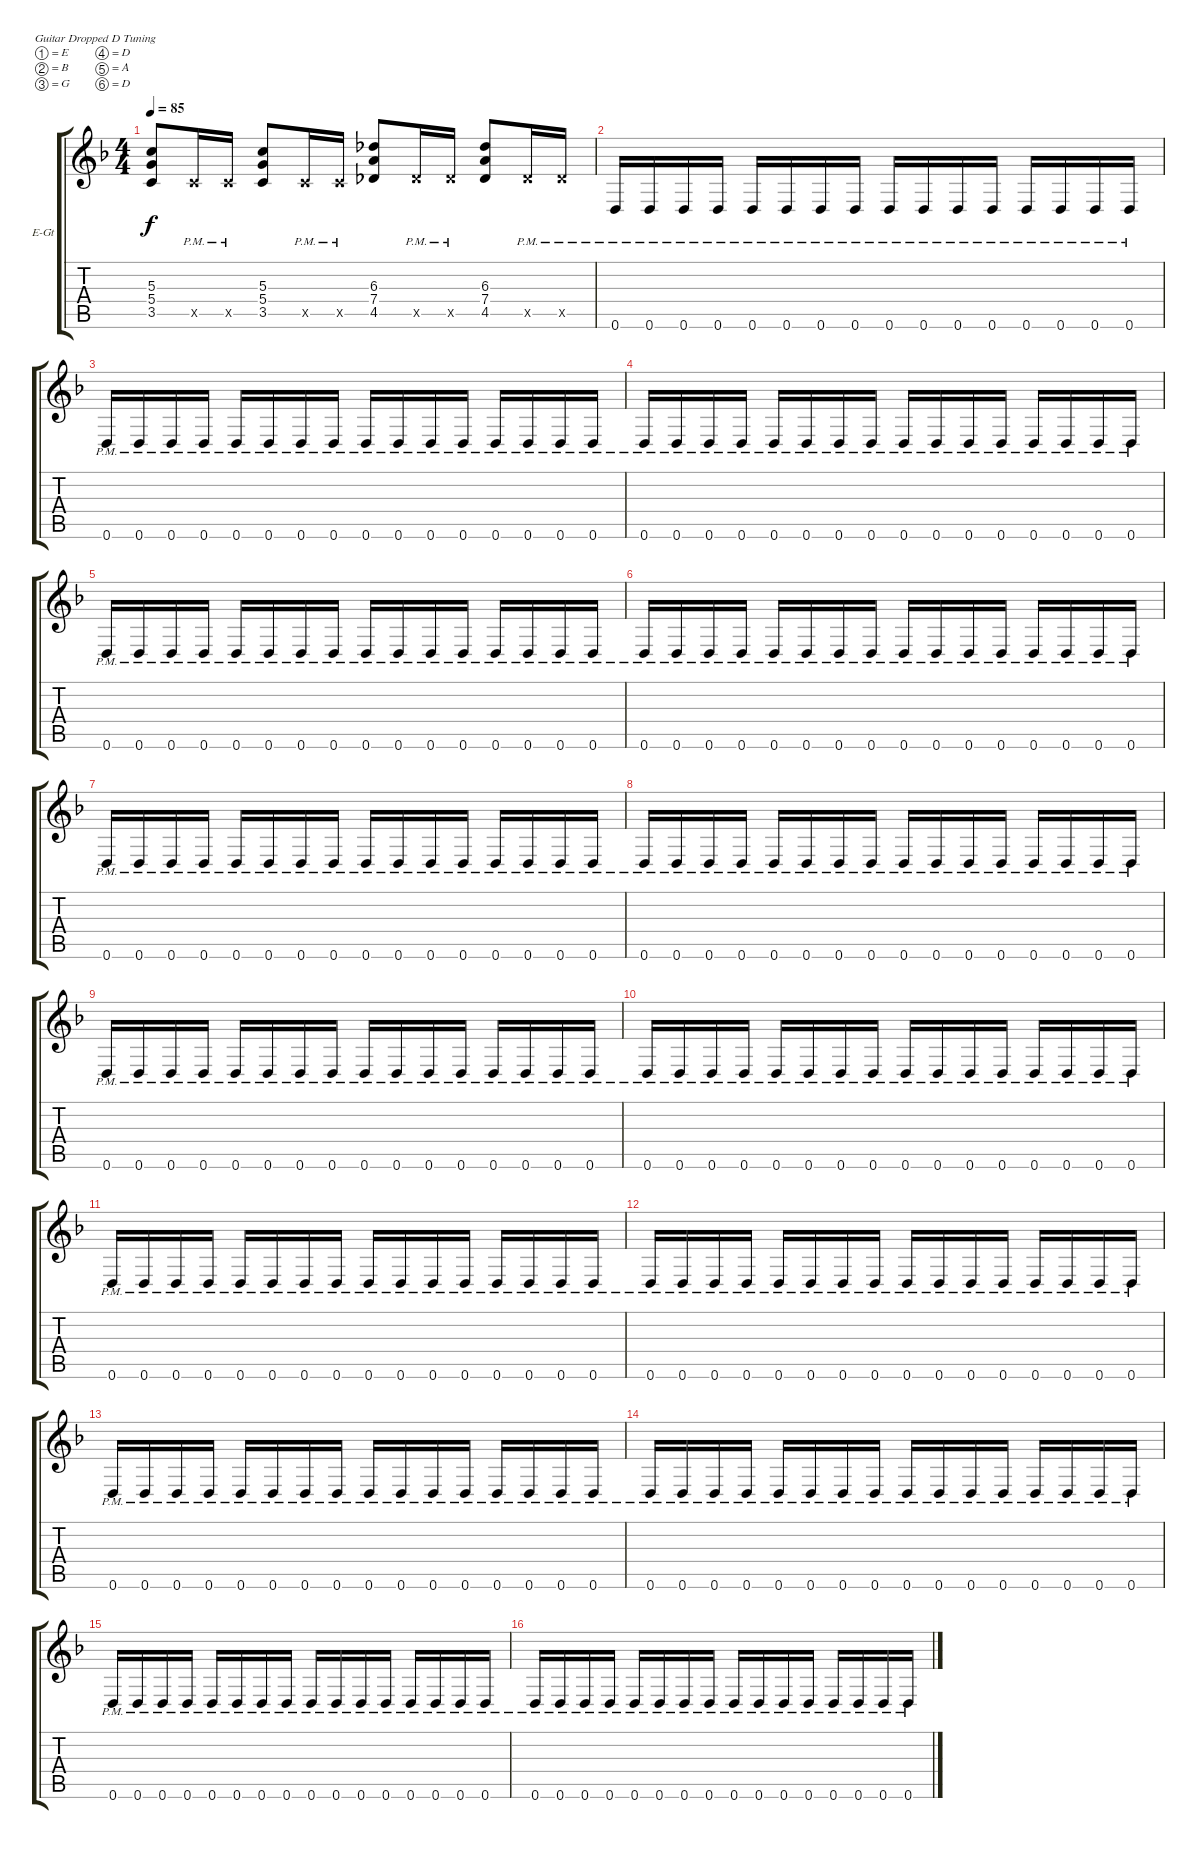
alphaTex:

\bracketExtendMode groupsimilarinstruments
\firstSystemTrackNameOrientation horizontal
\otherSystemsTrackNameOrientation horizontal
\track ("Rhythm Guitar 1" "E-Gt") {instrument distortionguitar}
\staff {score tabs}
\tuning (E4 B3 G3 D3 A2 D2)
\ts (4 4)
\tempo 85
\clef g2
\ks dminor
(3.5 5.4 5.3).8{dy f} 3.5{pm x}.16 3.5{pm x}.16 (3.5 5.4 5.3).8 3.5{pm x}.16 3.5{pm x}.16 (4.5 7.4 6.3).8 4.5{pm x}.16 4.5{pm x}.16 (4.5 7.4 6.3).8 4.5{pm x}.16 4.5{pm x}.16 |
0.6{pm}.16 0.6{pm}.16 0.6{pm}.16 0.6{pm}.16 0.6{pm}.16 0.6{pm}.16 0.6{pm}.16 0.6{pm}.16 0.6{pm}.16 0.6{pm}.16 0.6{pm}.16 0.6{pm}.16 0.6{pm}.16 0.6{pm}.16 0.6{pm}.16 0.6{pm}.16 |
0.6{pm}.16 0.6{pm}.16 0.6{pm}.16 0.6{pm}.16 0.6{pm}.16 0.6{pm}.16 0.6{pm}.16 0.6{pm}.16 0.6{pm}.16 0.6{pm}.16 0.6{pm}.16 0.6{pm}.16 0.6{pm}.16 0.6{pm}.16 0.6{pm}.16 0.6{pm}.16 |
0.6{pm}.16 0.6{pm}.16 0.6{pm}.16 0.6{pm}.16 0.6{pm}.16 0.6{pm}.16 0.6{pm}.16 0.6{pm}.16 0.6{pm}.16 0.6{pm}.16 0.6{pm}.16 0.6{pm}.16 0.6{pm}.16 0.6{pm}.16 0.6{pm}.16 0.6{pm}.16 |
0.6{pm}.16 0.6{pm}.16 0.6{pm}.16 0.6{pm}.16 0.6{pm}.16 0.6{pm}.16 0.6{pm}.16 0.6{pm}.16 0.6{pm}.16 0.6{pm}.16 0.6{pm}.16 0.6{pm}.16 0.6{pm}.16 0.6{pm}.16 0.6{pm}.16 0.6{pm}.16 |
0.6{pm}.16 0.6{pm}.16 0.6{pm}.16 0.6{pm}.16 0.6{pm}.16 0.6{pm}.16 0.6{pm}.16 0.6{pm}.16 0.6{pm}.16 0.6{pm}.16 0.6{pm}.16 0.6{pm}.16 0.6{pm}.16 0.6{pm}.16 0.6{pm}.16 0.6{pm}.16 |
0.6{pm}.16 0.6{pm}.16 0.6{pm}.16 0.6{pm}.16 0.6{pm}.16 0.6{pm}.16 0.6{pm}.16 0.6{pm}.16 0.6{pm}.16 0.6{pm}.16 0.6{pm}.16 0.6{pm}.16 0.6{pm}.16 0.6{pm}.16 0.6{pm}.16 0.6{pm}.16 |
0.6{pm}.16 0.6{pm}.16 0.6{pm}.16 0.6{pm}.16 0.6{pm}.16 0.6{pm}.16 0.6{pm}.16 0.6{pm}.16 0.6{pm}.16 0.6{pm}.16 0.6{pm}.16 0.6{pm}.16 0.6{pm}.16 0.6{pm}.16 0.6{pm}.16 0.6{pm}.16 |
0.6{pm}.16 0.6{pm}.16 0.6{pm}.16 0.6{pm}.16 0.6{pm}.16 0.6{pm}.16 0.6{pm}.16 0.6{pm}.16 0.6{pm}.16 0.6{pm}.16 0.6{pm}.16 0.6{pm}.16 0.6{pm}.16 0.6{pm}.16 0.6{pm}.16 0.6{pm}.16 |
0.6{pm}.16 0.6{pm}.16 0.6{pm}.16 0.6{pm}.16 0.6{pm}.16 0.6{pm}.16 0.6{pm}.16 0.6{pm}.16 0.6{pm}.16 0.6{pm}.16 0.6{pm}.16 0.6{pm}.16 0.6{pm}.16 0.6{pm}.16 0.6{pm}.16 0.6{pm}.16 |
0.6{pm}.16 0.6{pm}.16 0.6{pm}.16 0.6{pm}.16 0.6{pm}.16 0.6{pm}.16 0.6{pm}.16 0.6{pm}.16 0.6{pm}.16 0.6{pm}.16 0.6{pm}.16 0.6{pm}.16 0.6{pm}.16 0.6{pm}.16 0.6{pm}.16 0.6{pm}.16 |
0.6{pm}.16 0.6{pm}.16 0.6{pm}.16 0.6{pm}.16 0.6{pm}.16 0.6{pm}.16 0.6{pm}.16 0.6{pm}.16 0.6{pm}.16 0.6{pm}.16 0.6{pm}.16 0.6{pm}.16 0.6{pm}.16 0.6{pm}.16 0.6{pm}.16 0.6{pm}.16 |
0.6{pm}.16 0.6{pm}.16 0.6{pm}.16 0.6{pm}.16 0.6{pm}.16 0.6{pm}.16 0.6{pm}.16 0.6{pm}.16 0.6{pm}.16 0.6{pm}.16 0.6{pm}.16 0.6{pm}.16 0.6{pm}.16 0.6{pm}.16 0.6{pm}.16 0.6{pm}.16 |
0.6{pm}.16 0.6{pm}.16 0.6{pm}.16 0.6{pm}.16 0.6{pm}.16 0.6{pm}.16 0.6{pm}.16 0.6{pm}.16 0.6{pm}.16 0.6{pm}.16 0.6{pm}.16 0.6{pm}.16 0.6{pm}.16 0.6{pm}.16 0.6{pm}.16 0.6{pm}.16 |
0.6{pm}.16 0.6{pm}.16 0.6{pm}.16 0.6{pm}.16 0.6{pm}.16 0.6{pm}.16 0.6{pm}.16 0.6{pm}.16 0.6{pm}.16 0.6{pm}.16 0.6{pm}.16 0.6{pm}.16 0.6{pm}.16 0.6{pm}.16 0.6{pm}.16 0.6{pm}.16 |
0.6{pm}.16 0.6{pm}.16 0.6{pm}.16 0.6{pm}.16 0.6{pm}.16 0.6{pm}.16 0.6{pm}.16 0.6{pm}.16 0.6{pm}.16 0.6{pm}.16 0.6{pm}.16 0.6{pm}.16 0.6{pm}.16 0.6{pm}.16 0.6{pm}.16 0.6{pm}.16
